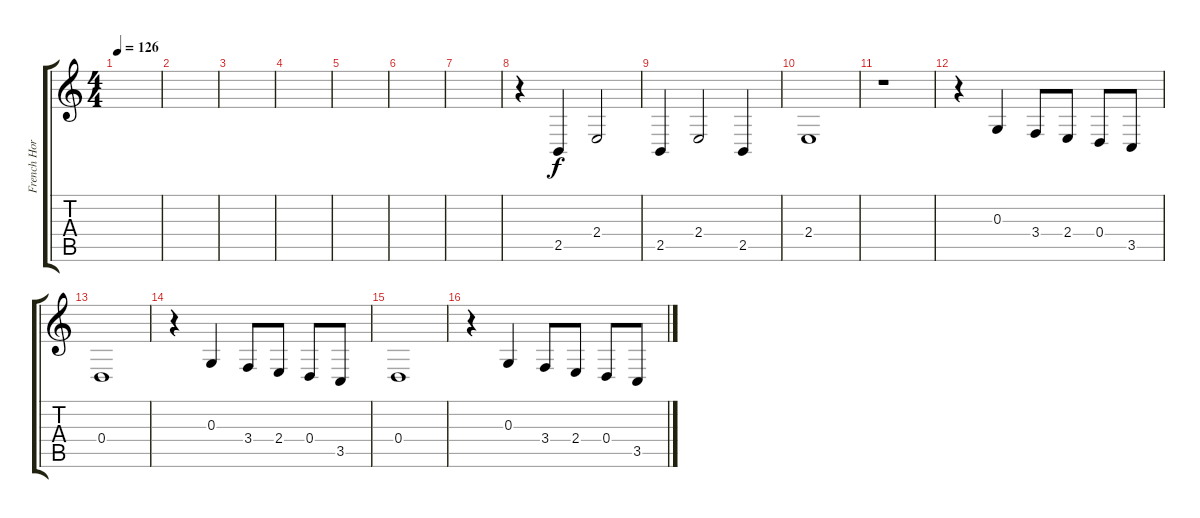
\track ("French Horns" "French Hor") {instrument frenchhorn}
\staff {score tabs}
\tuning (E4 B3 G3 D3 A2 E2) {hide}
\ts (4 4)
\tempo 126
\clef g2
\ks c
|
|
|
|
|
|
|
r.4 2.5.4 2.4.2 |
2.5.4 2.4.2 2.5.4 |
2.4.1 |
r.1 |
r.4 0.3.4 3.4.8 2.4.8 0.4.8 3.5.8 |
0.4.1 |
r.4 0.3.4 3.4.8 2.4.8 0.4.8 3.5.8 |
0.4.1 |
r.4 0.3.4 3.4.8 2.4.8 0.4.8 3.5.8
